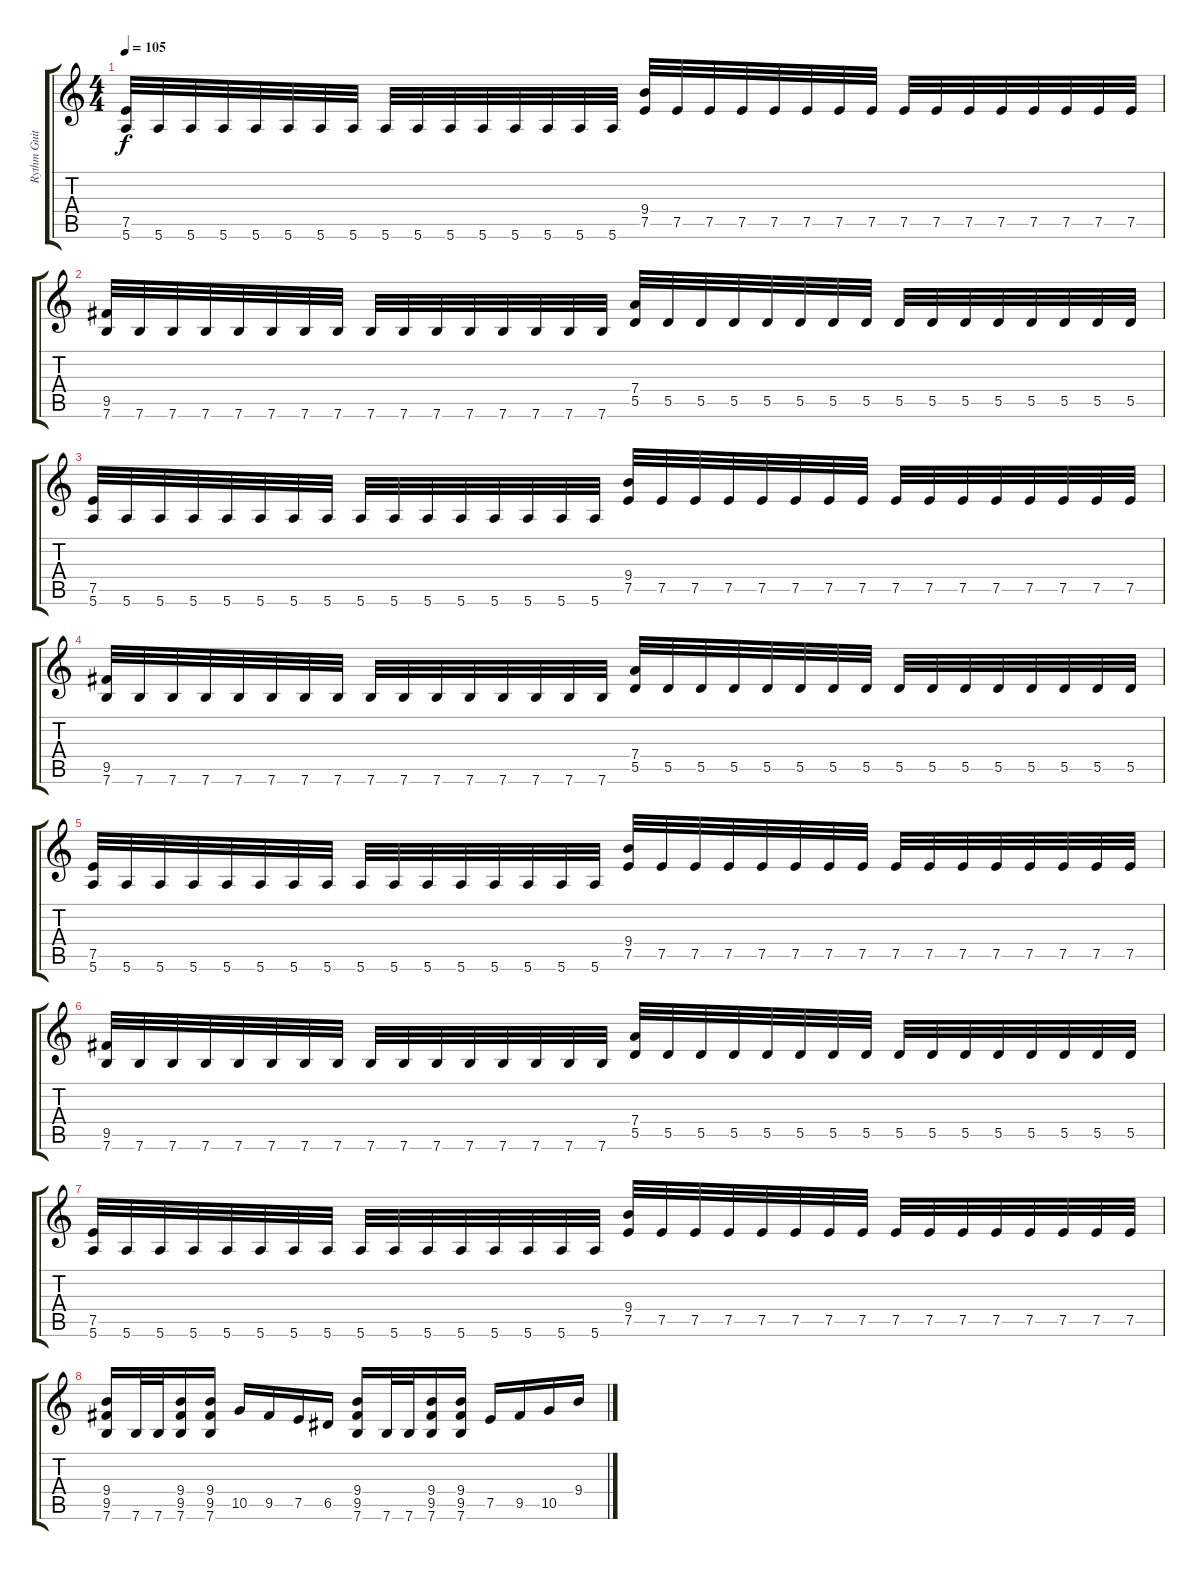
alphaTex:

\track ("Rythm Guitar" "Rythm Guit") {instrument distortionguitar}
\staff {score tabs}
\tuning (E4 B3 G3 D3 A2 E2) {hide}
\ts (4 4)
\tempo 105
\clef g2
\ks c
(7.5 5.6).32{dy f} 5.6.32 5.6.32 5.6.32 5.6.32 5.6.32 5.6.32 5.6.32 5.6.32 5.6.32 5.6.32 5.6.32 5.6.32 5.6.32 5.6.32 5.6.32 (9.4 7.5).32 7.5.32 7.5.32 7.5.32 7.5.32 7.5.32 7.5.32 7.5.32 7.5.32 7.5.32 7.5.32 7.5.32 7.5.32 7.5.32 7.5.32 7.5.32 |
(9.5 7.6).32 7.6.32 7.6.32 7.6.32 7.6.32 7.6.32 7.6.32 7.6.32 7.6.32 7.6.32 7.6.32 7.6.32 7.6.32 7.6.32 7.6.32 7.6.32 (7.4 5.5).32 5.5.32 5.5.32 5.5.32 5.5.32 5.5.32 5.5.32 5.5.32 5.5.32 5.5.32 5.5.32 5.5.32 5.5.32 5.5.32 5.5.32 5.5.32 |
(7.5 5.6).32 5.6.32 5.6.32 5.6.32 5.6.32 5.6.32 5.6.32 5.6.32 5.6.32 5.6.32 5.6.32 5.6.32 5.6.32 5.6.32 5.6.32 5.6.32 (9.4 7.5).32 7.5.32 7.5.32 7.5.32 7.5.32 7.5.32 7.5.32 7.5.32 7.5.32 7.5.32 7.5.32 7.5.32 7.5.32 7.5.32 7.5.32 7.5.32 |
(9.5 7.6).32 7.6.32 7.6.32 7.6.32 7.6.32 7.6.32 7.6.32 7.6.32 7.6.32 7.6.32 7.6.32 7.6.32 7.6.32 7.6.32 7.6.32 7.6.32 (7.4 5.5).32 5.5.32 5.5.32 5.5.32 5.5.32 5.5.32 5.5.32 5.5.32 5.5.32 5.5.32 5.5.32 5.5.32 5.5.32 5.5.32 5.5.32 5.5.32 |
(7.5 5.6).32 5.6.32 5.6.32 5.6.32 5.6.32 5.6.32 5.6.32 5.6.32 5.6.32 5.6.32 5.6.32 5.6.32 5.6.32 5.6.32 5.6.32 5.6.32 (9.4 7.5).32 7.5.32 7.5.32 7.5.32 7.5.32 7.5.32 7.5.32 7.5.32 7.5.32 7.5.32 7.5.32 7.5.32 7.5.32 7.5.32 7.5.32 7.5.32 |
(9.5 7.6).32 7.6.32 7.6.32 7.6.32 7.6.32 7.6.32 7.6.32 7.6.32 7.6.32 7.6.32 7.6.32 7.6.32 7.6.32 7.6.32 7.6.32 7.6.32 (7.4 5.5).32 5.5.32 5.5.32 5.5.32 5.5.32 5.5.32 5.5.32 5.5.32 5.5.32 5.5.32 5.5.32 5.5.32 5.5.32 5.5.32 5.5.32 5.5.32 |
(7.5 5.6).32 5.6.32 5.6.32 5.6.32 5.6.32 5.6.32 5.6.32 5.6.32 5.6.32 5.6.32 5.6.32 5.6.32 5.6.32 5.6.32 5.6.32 5.6.32 (9.4 7.5).32 7.5.32 7.5.32 7.5.32 7.5.32 7.5.32 7.5.32 7.5.32 7.5.32 7.5.32 7.5.32 7.5.32 7.5.32 7.5.32 7.5.32 7.5.32 |
(9.4 9.5 7.6).16 7.6.32 7.6.32 (9.4 9.5 7.6).16 (9.4 9.5 7.6).16 10.5.16 9.5.16 7.5.16 6.5.16 (9.4 9.5 7.6).16 7.6.32 7.6.32 (9.4 9.5 7.6).16 (9.4 9.5 7.6).16 7.5.16 9.5.16 10.5.16 9.4.16
